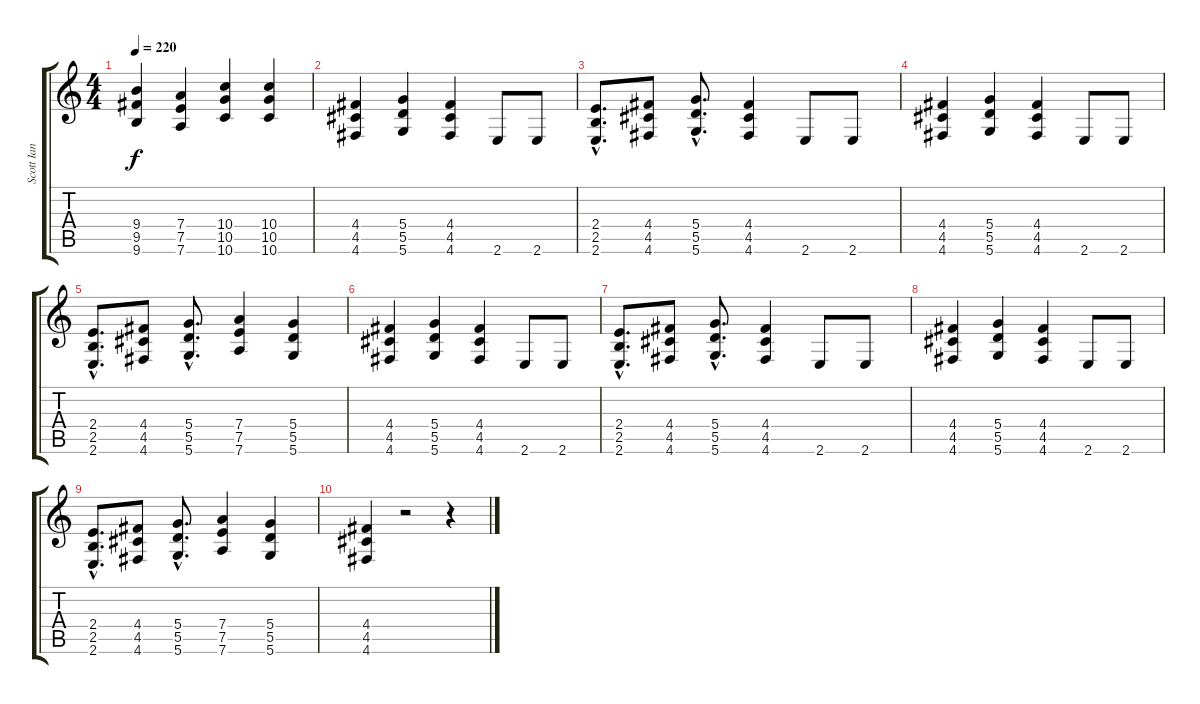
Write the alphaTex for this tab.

\track ("Scott Ian" "Scott Ian") {instrument distortionguitar}
\staff {score tabs}
\tuning (E4 B3 G3 D3 A2 D2) {hide}
\ts (4 4)
\tempo 220
\clef g2
\ks c
(9.4 9.5 9.6).4{dy f} (7.4 7.5 7.6).4 (10.4 10.5 10.6).4 (10.4 10.5 10.6).4 |
(4.4 4.5 4.6).4 (5.4 5.5 5.6).4 (4.4 4.5 4.6).4 2.6.8 2.6.8 |
(2.4{hac} 2.5{hac} 2.6{hac}).8{d} (4.4 4.5 4.6).8 (5.4{hac} 5.5{hac} 5.6{hac}).8{d} (4.4 4.5 4.6).4 2.6.8 2.6.8 |
(4.4 4.5 4.6).4 (5.4 5.5 5.6).4 (4.4 4.5 4.6).4 2.6.8 2.6.8 |
(2.4{hac} 2.5{hac} 2.6{hac}).8{d} (4.4 4.5 4.6).8 (5.4{hac} 5.5{hac} 5.6{hac}).8{d} (7.4 7.5 7.6).4 (5.4 5.5 5.6).4 |
(4.4 4.5 4.6).4 (5.4 5.5 5.6).4 (4.4 4.5 4.6).4 2.6.8 2.6.8 |
(2.4{hac} 2.5{hac} 2.6{hac}).8{d} (4.4 4.5 4.6).8 (5.4{hac} 5.5{hac} 5.6{hac}).8{d} (4.4 4.5 4.6).4 2.6.8 2.6.8 |
(4.4 4.5 4.6).4 (5.4 5.5 5.6).4 (4.4 4.5 4.6).4 2.6.8 2.6.8 |
(2.4{hac} 2.5{hac} 2.6{hac}).8{d} (4.4 4.5 4.6).8 (5.4{hac} 5.5{hac} 5.6{hac}).8{d} (7.4 7.5 7.6).4 (5.4 5.5 5.6).4 |
(4.4 4.5 4.6).4 r.2 r.4
